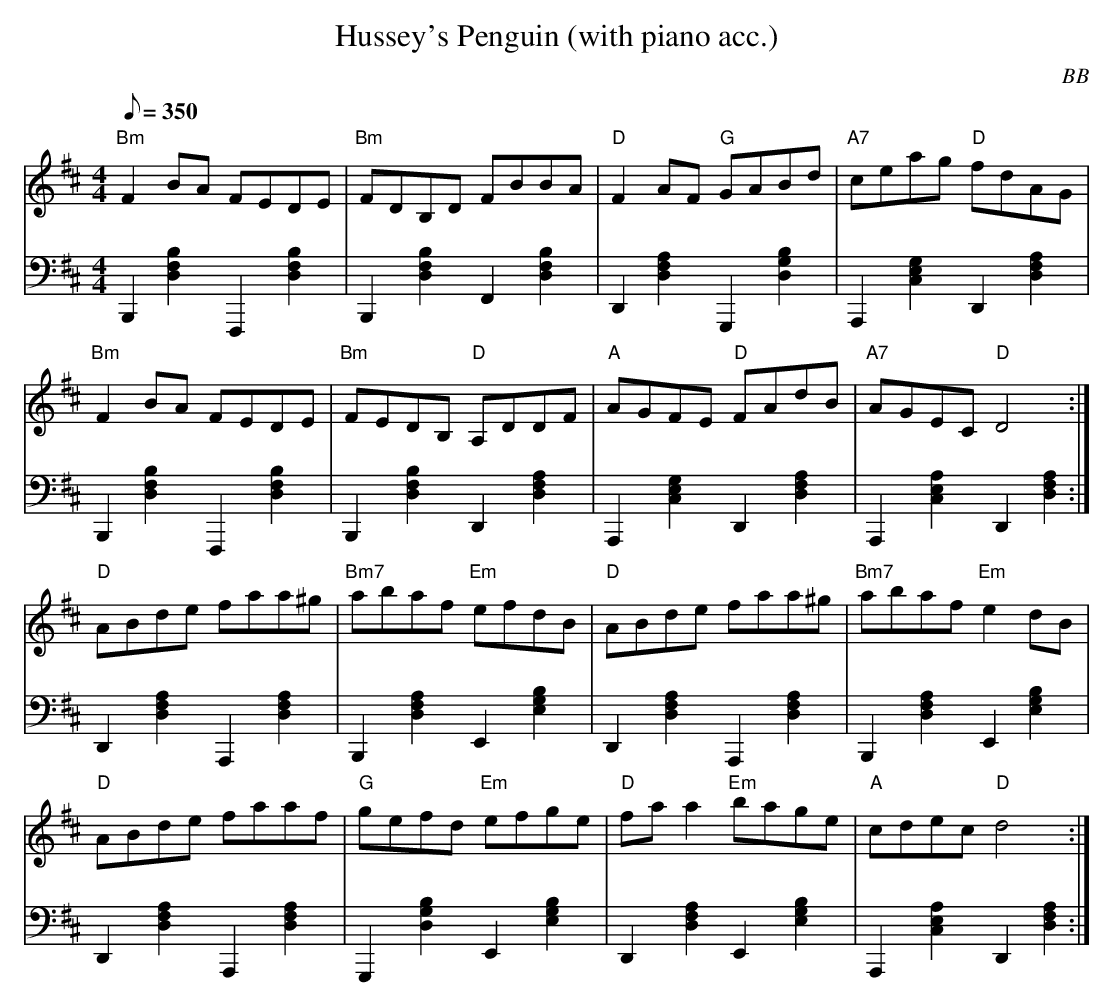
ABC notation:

X:1
T: Hussey's Penguin (with piano acc.)
C: BB
L: 1/8
Q: 1/8=350
M: 4/4
V: 1 program 1 110 %fiddle
V: 2 volume=70 clef=bass m=D program 1 01
K: D
[V:1] "Bm"F2 BA FEDE | "Bm"FDB,D FBBA | "D"F2 AF "G"GABd | "A7"ceag "D"fdAG |
[V:2] B,,2[F2B2D2]F,,2[F2D2B2]| B,,2[F2B2D2]F,2[F2D2B2]|D,2[A2D2F2]G,,2[G2D2B2]|\
A,,2[G2C2E2]D,2[A2D2F2]|
[V:1] "Bm"F2 BA FEDE | "Bm"FEDB, "D"A,DDF | "A"AGFE "D"FAdB | "A7"AGEC "D"D4 :|
[V:2] B,,2[F2B2D2]F,,2[F2D2B2]|B,,2[F2B2D2]D,2[A2D2F2]|A,,2[G2E2C2]D,2[D2A2F2]|\
A,,2[A2C2E2]D,2[D2A2F2]:|
[V:1] "D"ABde faa^g | "Bm7"abaf "Em"efdB | "D"ABde faa^g | "Bm7"abaf "Em"e2 dB |
[V:2] D,2[D2A2F2]A,,2[D2F2A2]|B,,2[F2A2D2]E,2[B2E2G2]|D,2[D2A2F2]A,,2[D2F2A2]|\
B,,2[F2A2D2]E,2[B2E2G2]|
[V:1] "D"ABde faaf | "G"gefd "Em"efge | "D"fa a2 "Em"bage | "A"cdec "D"d4 :|
[V:2] D,2[D2A2F2]A,,2[D2F2A2]|G,,2[G2D2B2]E,2[B2E2G2]|D,2[D2A2F2]E,2[B2E2G2]|\
A,,2[A2E2C2]D,2[D2A2F2]:|
